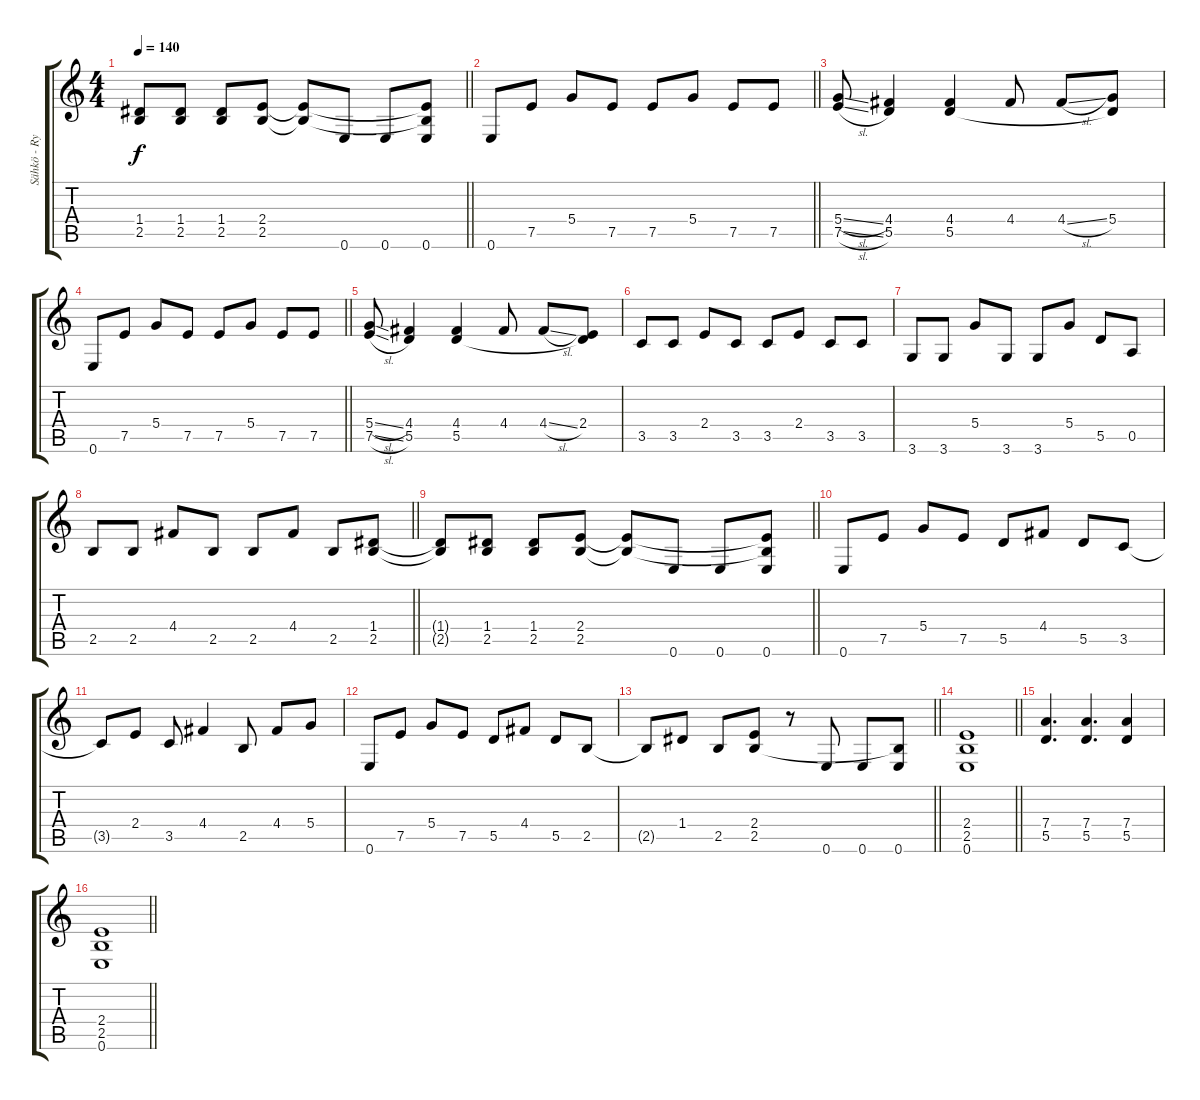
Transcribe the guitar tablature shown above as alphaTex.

\track ("Sähkö - Rythm" "Sähkö - Ry") {instrument overdrivenguitar}
\staff {score tabs}
\tuning (E4 B3 G3 D3 A2 E2) {hide}
\ts (4 4)
\tempo 140
\clef g2
\barLineRight lightlight
\ks c
(1.4{t} 2.5{t}).8{dy f} (1.4 2.5).8 (1.4 2.5).8 (2.4 2.5).8 (2.4{t} 2.5{t}).8 0.6.8 0.6.8 (2.4{t} 2.5{t} 0.6).8 |
\barLineRight lightlight
0.6.8 7.5.8 5.4.8 7.5.8 7.5.8 5.4.8 7.5.8 7.5.8 |
(5.4{sl} 7.5{sl}).8 (4.4 5.5).4 (4.4 5.5).4 4.4.8 4.4{sl}.8 (5.4 5.5{t}).8 |
\barLineRight lightlight
0.6.8 7.5.8 5.4.8 7.5.8 7.5.8 5.4.8 7.5.8 7.5.8 |
(5.4{sl} 7.5{sl}).8 (4.4 5.5).4 (4.4 5.5).4 4.4.8 4.4{sl}.8 (2.4 5.5{t}).8 |
3.5.8 3.5.8 2.4.8 3.5.8 3.5.8 2.4.8 3.5.8 3.5.8 |
3.6.8 3.6.8 5.4.8 3.6.8 3.6.8 5.4.8 5.5.8 0.5.8 |
\barLineRight lightlight
2.5.8 2.5.8 4.4.8 2.5.8 2.5.8 4.4.8 2.5.8 (1.4 2.5).8 |
\barLineRight lightlight
(1.4{t} 2.5{t}).8 (1.4 2.5).8 (1.4 2.5).8 (2.4 2.5).8 (2.4{t} 2.5{t}).8 0.6.8 0.6.8 (2.4{t} 2.5{t} 0.6).8 |
0.6.8 7.5.8 5.4.8 7.5.8 5.5.8 4.4.8 5.5.8 3.5.8 |
3.5{t}.8 2.4.8 3.5.8 4.4.4 2.5.8 4.4.8 5.4.8 |
0.6.8 7.5.8 5.4.8 7.5.8 5.5.8 4.4.8 5.5.8 2.5.8 |
\barLineRight lightlight
2.5{t}.8 1.4.8 2.5.8 (2.4 2.5).8 r.8 0.6.8 0.6.8 (2.5{t} 0.6).8 |
\barLineRight lightlight
(2.4 2.5 0.6).1 |
(7.4 5.5).4{d} (7.4 5.5).4{d} (7.4 5.5).4 |
\barLineRight lightlight
(2.4 2.5 0.6).1
